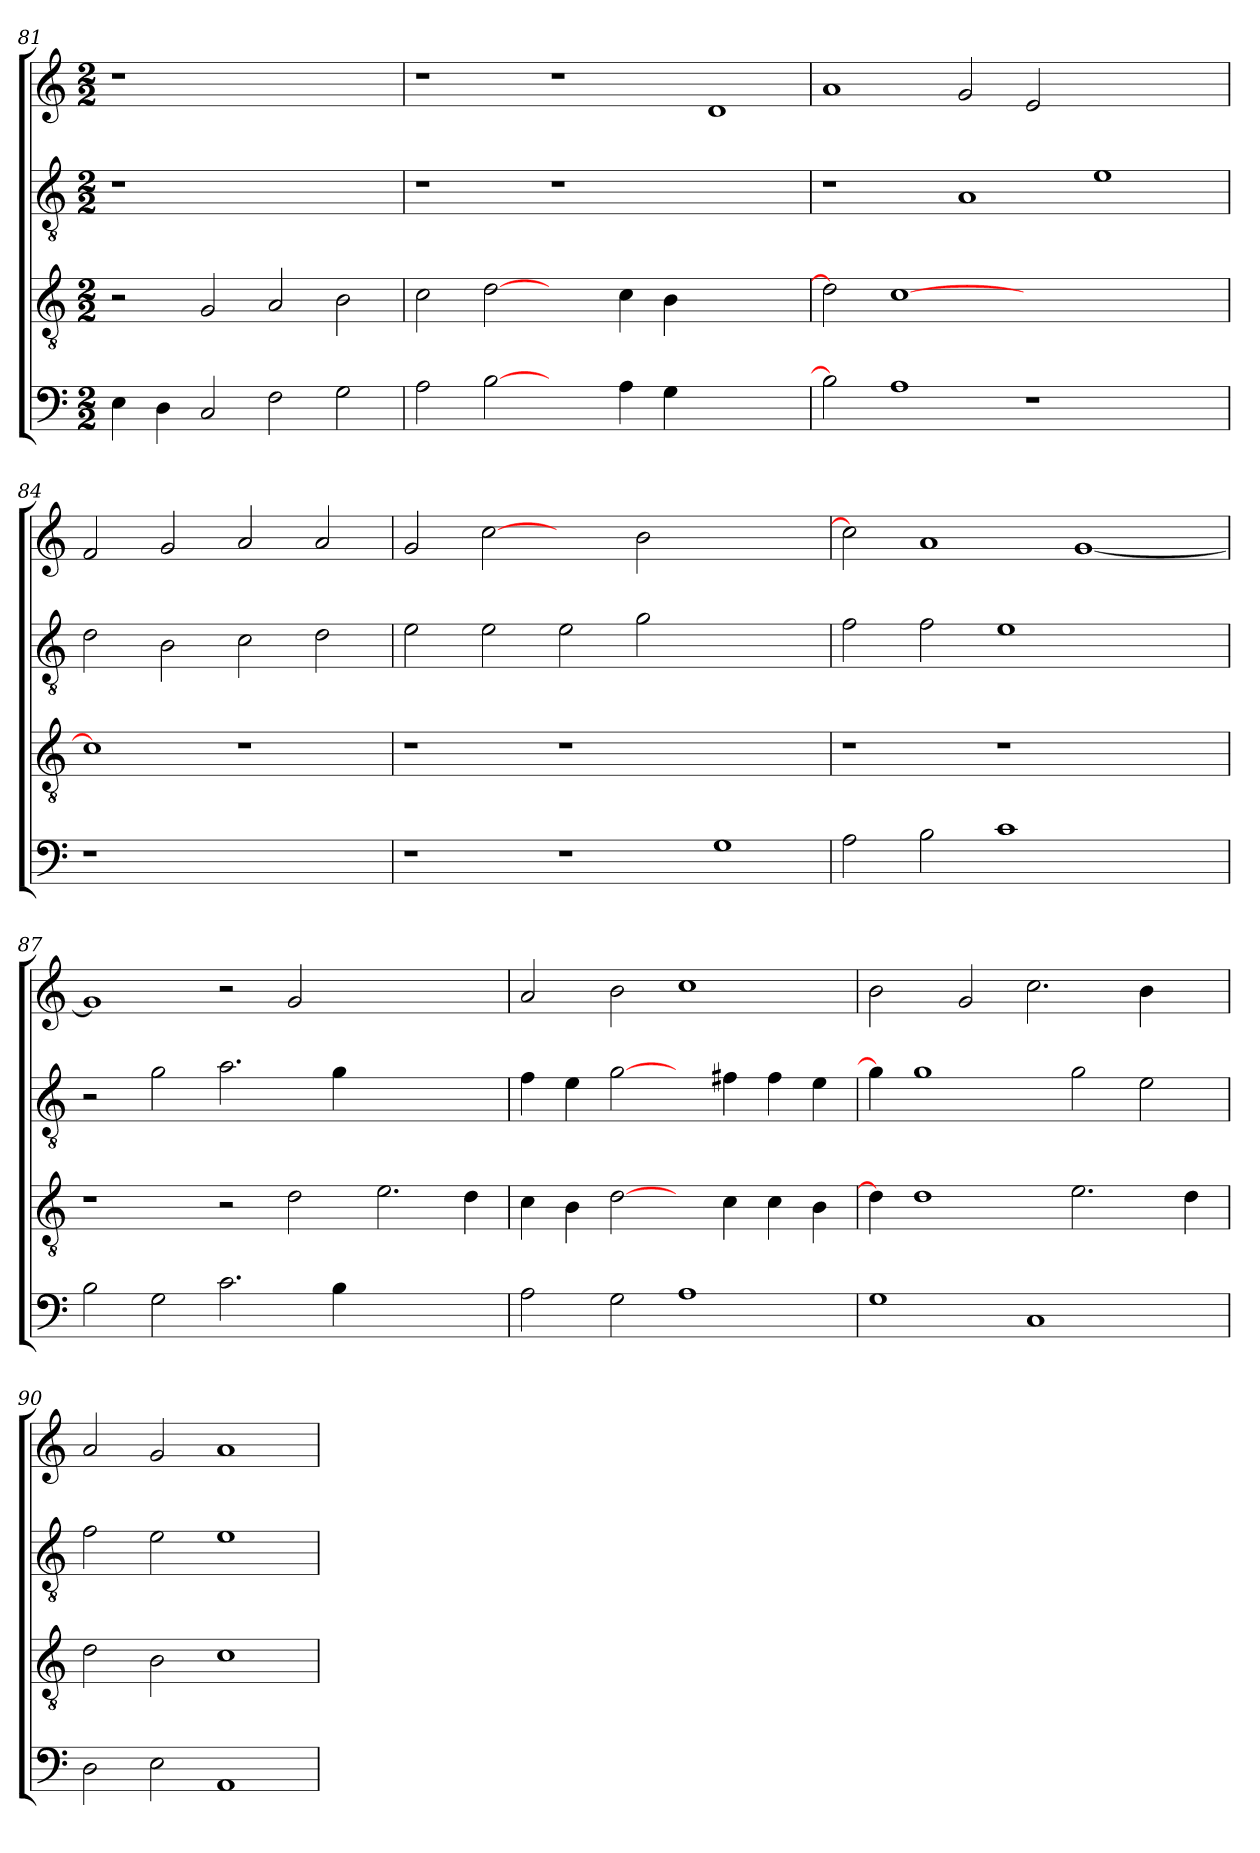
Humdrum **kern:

**kern	**kern	**kern	**kern
*part4	*part3	*part2	*part1
*staff4	*staff3	*staff2	*staff1
*clefF4	*clefGv2	*clefGv2	*clefG2
*k[]	*k[]	*k[]	*k[]
*M2/2	*M2/2	*M2/2	*M2/2
=81	=81	=81	=81
4E\	2r	1r	1r
4D\	.	.	.
2C/	2G/	.	.
2F\	2A/	1ryy	1ryy
2G\	2B\	.	.
=82	=82	=82	=82
2A\	2c\	1r	1r
[2B	[2d	.	.
2ryy	2ryy	1r	1r
4A\	4c\	.	.
4G\	4B\	.	.
1ryy	1ryy	1ryy	1d
=83	=83	=83	=83
2B]	2d]	1r	1a
1A	[1c	.	.
.	.	1A	2g/
1r	1.ryy	.	2e/
.	.	1e	1ryy
2ryy	.	.	.
=84	=84	=84	=84
1r	1c]	2d\	2f/
.	.	2B\	2g/
1ryy	1r	2c\	2a/
.	.	2d\	2a/
=85	=85	=85	=85
1r	1r	2e\	2g/
.	.	2e\	[2cc
1r	1r	2e\	2ryy
.	.	2g\	2b\
1G	1ryy	1ryy	1ryy
=86	=86	=86	=86
2A\	1r	2f\	2cc]
2B\	.	2f\	1a
1c	1r	1e	.
.	.	.	[1g
2ryy	2ryy	2ryy	.
=87	=87	=87	=87
2B\	1r	2r	1g]
2G\	.	2g\	.
2.c\	2r	2.a\	2r
.	2d\	.	2g/
4B\	.	4g\	.
1ryy	2.e\	1ryy	1ryy
.	4d\	.	.
=88	=88	=88	=88
2A\	4c\	4f\	2a/
.	4B\	4e\	.
2G\	[2d\	[2g\	2b\
1A	4ryy	4ryy	1cc
.	4c\	4f#X\	.
.	4c\	4f#\	.
.	4B\	4e\	.
=89	=89	=89	=89
1G	4d\]	4g\]	2b\
.	1d	1g	.
.	.	.	2g/
1C	.	.	2.cc\
.	2.e\	2g\	.
.	.	2e\	4b\
4ryy	4d\	.	4ryy
=90	=90	=90	=90
2D\	2d\	2f\	2a/
2E\	2B\	2e\	2g/
1AA	1c	1e	1a
=	=	=	=
*-	*-	*-	*-
